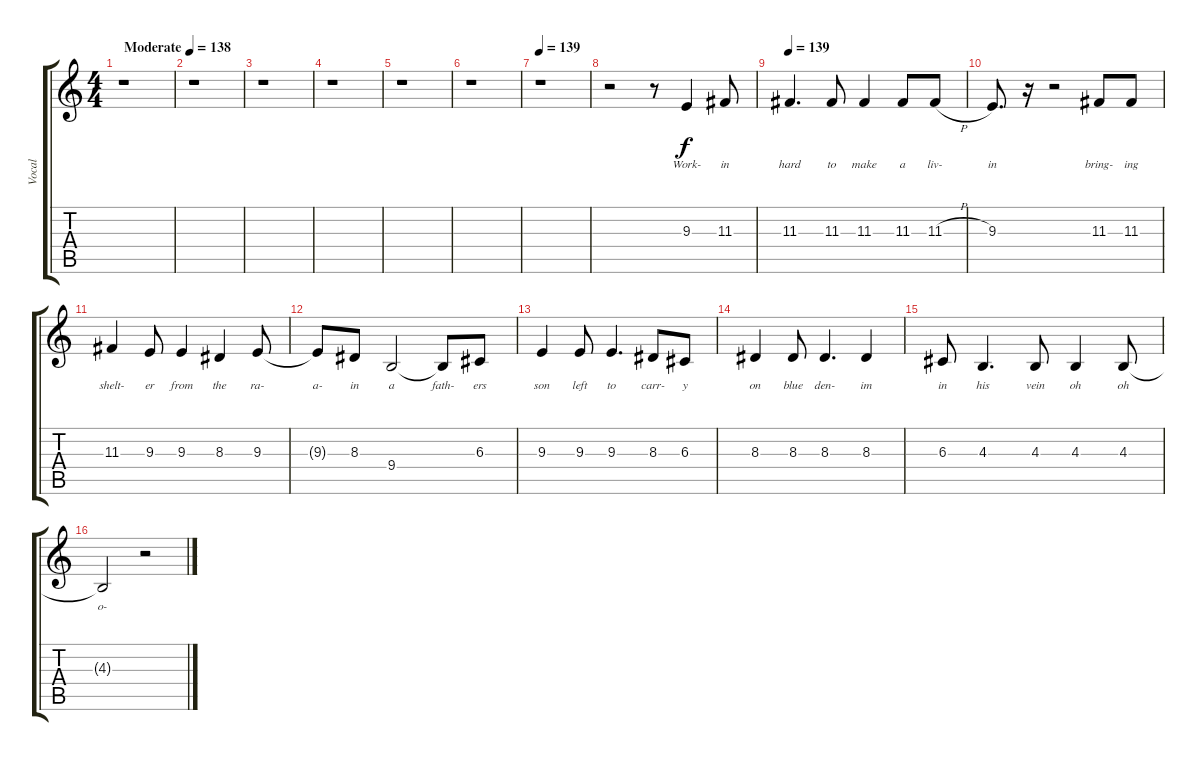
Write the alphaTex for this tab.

\track ("Vocal" "Vocal") {instrument lead1square}
\staff {score tabs}
\tuning (E4 B3 G3 D3 A2 E2) {hide}
\ts (4 4)
\tempo (138 "Moderate")
\clef g2
\ks c
r.1{dy f instrument lead1square} |
r.1 |
r.1 |
r.1 |
r.1 |
r.1 |
\tempo 139
r.1 |
r.2 r.8 9.3.4{lyrics (0 "Work-") lyrics (1 "") lyrics (2 "") lyrics (3 "") lyrics (4 "")} 11.3.8{lyrics (0 "in") lyrics (1 "") lyrics (2 "") lyrics (3 "") lyrics (4 "")} |
\tempo 139
11.3.4{d lyrics (0 "hard") lyrics (1 "") lyrics (2 "") lyrics (3 "") lyrics (4 "")} 11.3.8{lyrics (0 "to") lyrics (1 "") lyrics (2 "") lyrics (3 "") lyrics (4 "")} 11.3.4{lyrics (0 "make") lyrics (1 "") lyrics (2 "") lyrics (3 "") lyrics (4 "")} 11.3.8{lyrics (0 "a") lyrics (1 "") lyrics (2 "") lyrics (3 "") lyrics (4 "")} 11.3{h}.8{lyrics (0 "liv-") lyrics (1 "") lyrics (2 "") lyrics (3 "") lyrics (4 "")} |
9.3.8{d lyrics (0 "in") lyrics (1 "") lyrics (2 "") lyrics (3 "") lyrics (4 "")} r.16 r.2 11.3.8{lyrics (0 "bring-") lyrics (1 "") lyrics (2 "") lyrics (3 "") lyrics (4 "")} 11.3.8{lyrics (0 "ing") lyrics (1 "") lyrics (2 "") lyrics (3 "") lyrics (4 "")} |
11.3.4{lyrics (0 "shelt-") lyrics (1 "") lyrics (2 "") lyrics (3 "") lyrics (4 "")} 9.3.8{lyrics (0 "er") lyrics (1 "") lyrics (2 "") lyrics (3 "") lyrics (4 "")} 9.3.4{lyrics (0 "from") lyrics (1 "") lyrics (2 "") lyrics (3 "") lyrics (4 "")} 8.3.4{lyrics (0 "the") lyrics (1 "") lyrics (2 "") lyrics (3 "") lyrics (4 "")} 9.3.8{lyrics (0 "ra-") lyrics (1 "") lyrics (2 "") lyrics (3 "") lyrics (4 "")} |
9.3{t}.8{lyrics (0 "a-") lyrics (1 "") lyrics (2 "") lyrics (3 "") lyrics (4 "")} 8.3.8{lyrics (0 "in") lyrics (1 "") lyrics (2 "") lyrics (3 "") lyrics (4 "")} 9.4.2{lyrics (0 "a") lyrics (1 "") lyrics (2 "") lyrics (3 "") lyrics (4 "")} 9.4{t}.8{lyrics (0 "fath-") lyrics (1 "") lyrics (2 "") lyrics (3 "") lyrics (4 "")} 6.3.8{lyrics (0 "ers") lyrics (1 "") lyrics (2 "") lyrics (3 "") lyrics (4 "")} |
9.3.4{lyrics (0 "son") lyrics (1 "") lyrics (2 "") lyrics (3 "") lyrics (4 "")} 9.3.8{lyrics (0 "left") lyrics (1 "") lyrics (2 "") lyrics (3 "") lyrics (4 "")} 9.3.4{d lyrics (0 "to") lyrics (1 "") lyrics (2 "") lyrics (3 "") lyrics (4 "")} 8.3.8{lyrics (0 "carr-") lyrics (1 "") lyrics (2 "") lyrics (3 "") lyrics (4 "")} 6.3.8{lyrics (0 "y") lyrics (1 "") lyrics (2 "") lyrics (3 "") lyrics (4 "")} |
8.3.4{lyrics (0 "on") lyrics (1 "") lyrics (2 "") lyrics (3 "") lyrics (4 "")} 8.3.8{lyrics (0 "blue") lyrics (1 "") lyrics (2 "") lyrics (3 "") lyrics (4 "")} 8.3.4{d lyrics (0 "den-") lyrics (1 "") lyrics (2 "") lyrics (3 "") lyrics (4 "")} 8.3.4{lyrics (0 "im") lyrics (1 "") lyrics (2 "") lyrics (3 "") lyrics (4 "")} |
6.3.8{lyrics (0 "in") lyrics (1 "") lyrics (2 "") lyrics (3 "") lyrics (4 "")} 4.3.4{d lyrics (0 "his") lyrics (1 "") lyrics (2 "") lyrics (3 "") lyrics (4 "")} 4.3.8{lyrics (0 "vein") lyrics (1 "") lyrics (2 "") lyrics (3 "") lyrics (4 "")} 4.3.4{lyrics (0 "oh") lyrics (1 "") lyrics (2 "") lyrics (3 "") lyrics (4 "")} 4.3.8{lyrics (0 "oh") lyrics (1 "") lyrics (2 "") lyrics (3 "") lyrics (4 "")} |
4.3{t}.2{lyrics (0 "o-") lyrics (1 "") lyrics (2 "") lyrics (3 "") lyrics (4 "")} r.2
